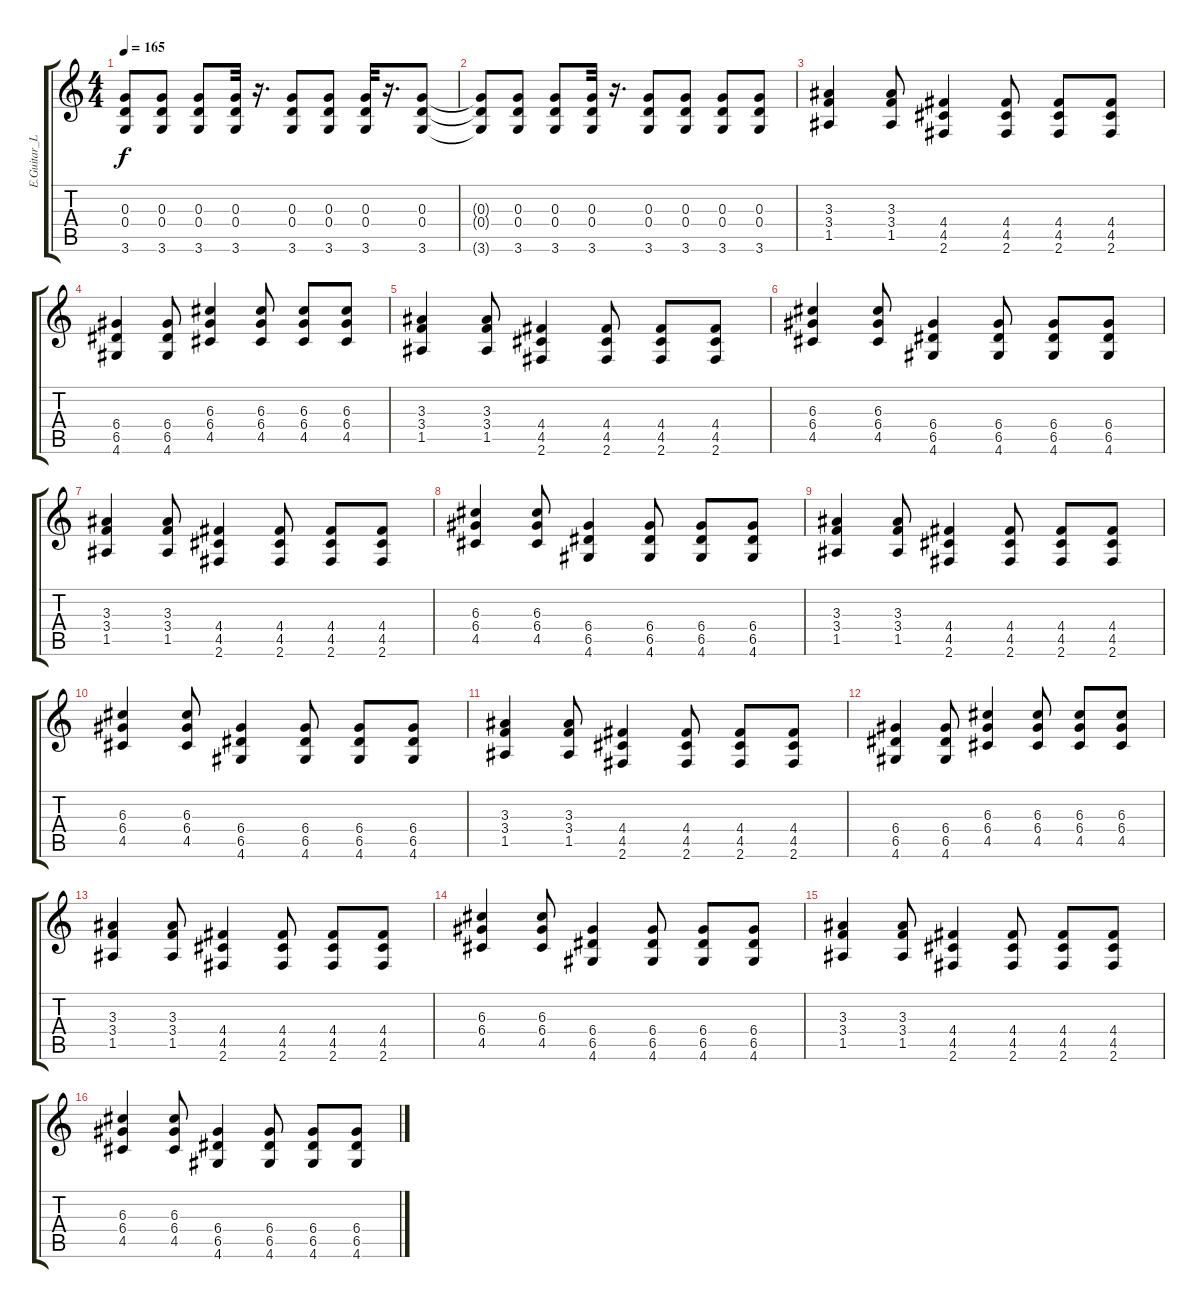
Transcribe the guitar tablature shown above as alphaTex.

\track ("E.Guitar_L" "E.Guitar_L") {instrument distortionguitar}
\staff {score tabs}
\tuning (E4 B3 G3 D3 A2 E2) {hide}
\ts (4 4)
\tempo 165
\clef g2
\ks c
(0.3{t} 0.4{t} 3.6{t}).8{dy f} (0.3 0.4 3.6).8 (0.3 0.4 3.6).8 (0.3 0.4 3.6).32 r.16{d} (0.3 0.4 3.6).8 (0.3 0.4 3.6).8 (0.3 0.4 3.6).32 r.16{d} (0.3 0.4 3.6).8 |
(0.3{t} 0.4{t} 3.6{t}).8 (0.3 0.4 3.6).8 (0.3 0.4 3.6).8 (0.3 0.4 3.6).32 r.16{d} (0.3 0.4 3.6).8 (0.3 0.4 3.6).8 (0.3 0.4 3.6).8 (0.3 0.4 3.6).8 |
(3.3 3.4 1.5).4 (3.3 3.4 1.5).8 (4.4 4.5 2.6).4 (4.4 4.5 2.6).8 (4.4 4.5 2.6).8 (4.4 4.5 2.6).8 |
(6.4 6.5 4.6).4 (6.4 6.5 4.6).8 (6.3 6.4 4.5).4 (6.3 6.4 4.5).8 (6.3 6.4 4.5).8 (6.3 6.4 4.5).8 |
(3.3 3.4 1.5).4 (3.3 3.4 1.5).8 (4.4 4.5 2.6).4 (4.4 4.5 2.6).8 (4.4 4.5 2.6).8 (4.4 4.5 2.6).8 |
(6.3 6.4 4.5).4 (6.3 6.4 4.5).8 (6.4 6.5 4.6).4 (6.4 6.5 4.6).8 (6.4 6.5 4.6).8 (6.4 6.5 4.6).8 |
(3.3 3.4 1.5).4 (3.3 3.4 1.5).8 (4.4 4.5 2.6).4 (4.4 4.5 2.6).8 (4.4 4.5 2.6).8 (4.4 4.5 2.6).8 |
(6.3 6.4 4.5).4 (6.3 6.4 4.5).8 (6.4 6.5 4.6).4 (6.4 6.5 4.6).8 (6.4 6.5 4.6).8 (6.4 6.5 4.6).8 |
(3.3 3.4 1.5).4 (3.3 3.4 1.5).8 (4.4 4.5 2.6).4 (4.4 4.5 2.6).8 (4.4 4.5 2.6).8 (4.4 4.5 2.6).8 |
(6.3 6.4 4.5).4 (6.3 6.4 4.5).8 (6.4 6.5 4.6).4 (6.4 6.5 4.6).8 (6.4 6.5 4.6).8 (6.4 6.5 4.6).8 |
(3.3 3.4 1.5).4 (3.3 3.4 1.5).8 (4.4 4.5 2.6).4 (4.4 4.5 2.6).8 (4.4 4.5 2.6).8 (4.4 4.5 2.6).8 |
(6.4 6.5 4.6).4 (6.4 6.5 4.6).8 (6.3 6.4 4.5).4 (6.3 6.4 4.5).8 (6.3 6.4 4.5).8 (6.3 6.4 4.5).8 |
(3.3 3.4 1.5).4 (3.3 3.4 1.5).8 (4.4 4.5 2.6).4 (4.4 4.5 2.6).8 (4.4 4.5 2.6).8 (4.4 4.5 2.6).8 |
(6.3 6.4 4.5).4 (6.3 6.4 4.5).8 (6.4 6.5 4.6).4 (6.4 6.5 4.6).8 (6.4 6.5 4.6).8 (6.4 6.5 4.6).8 |
(3.3 3.4 1.5).4 (3.3 3.4 1.5).8 (4.4 4.5 2.6).4 (4.4 4.5 2.6).8 (4.4 4.5 2.6).8 (4.4 4.5 2.6).8 |
(6.3 6.4 4.5).4 (6.3 6.4 4.5).8 (6.4 6.5 4.6).4 (6.4 6.5 4.6).8 (6.4 6.5 4.6).8 (6.4 6.5 4.6).8
